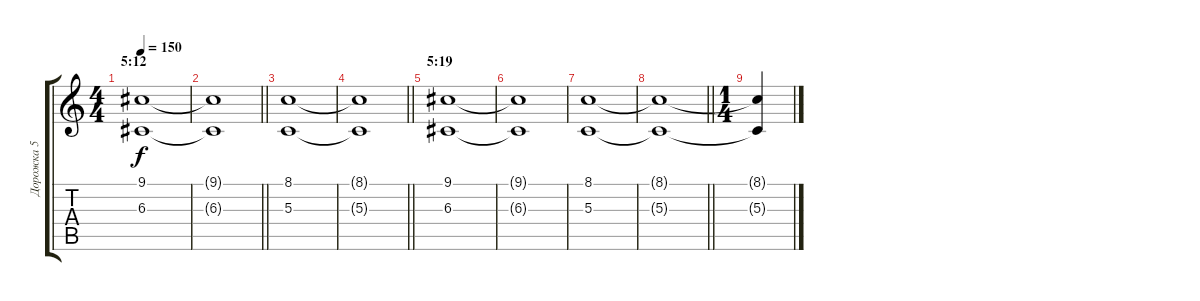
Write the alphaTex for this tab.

\track ("Дорожка 5" "Дорожка 5") {instrument stringensemble1}
\staff {score tabs}
\tuning (E4 B3 G3 D3 A2 E2) {hide}
\ts (4 4)
\section ("" "5:12")
\tempo 150
\clef g2
\ks c
(9.1 6.3).1{dy f} |
\barLineRight lightlight
(9.1{t} 6.3{t}).1 |
(8.1 5.3).1 |
\barLineRight lightlight
(8.1{t} 5.3{t}).1 |
\section ("" "5:19")
(9.1 6.3).1 |
(9.1{t} 6.3{t}).1 |
(8.1 5.3).1 |
\barLineRight lightlight
(8.1{t} 5.3{t}).1 |
\ts (1 4)
(8.1{t} 5.3{t}).4{volume 2}
